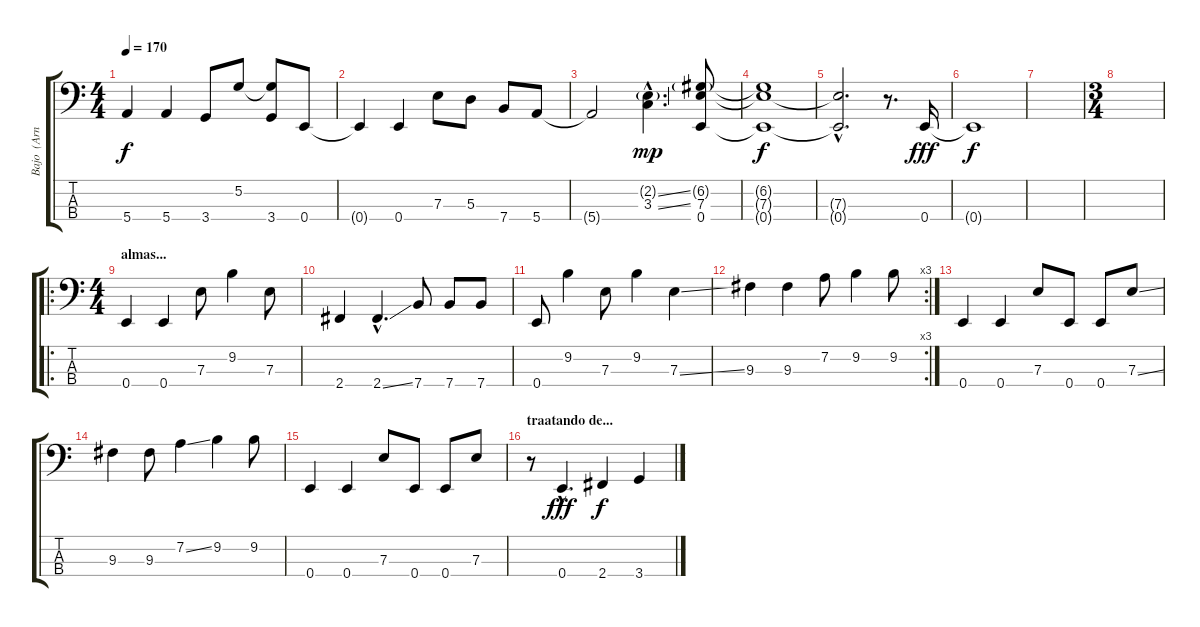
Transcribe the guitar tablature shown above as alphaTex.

\track ("Bajo  (Arnedo)" "Bajo  (Arn") {instrument electricbasspick}
\staff {score tabs}
\tuning (G2 D2 A1 E1) {hide}
\ts (4 4)
\tempo 170
\clef f4
\ks c
5.4.4{dy f} 5.4.4 3.4.8 5.2.8 (5.2{t} 3.4).8 0.4.8 |
0.4{t}.4 0.4.4 7.3.8 5.3.8 7.4.8 5.4.8 |
5.4{t}.2 (2.2{ss g hac} 3.3{ss hac}).4{d dy mp} (6.2{g} 7.3 0.4).8 |
(6.2{t} 7.3{t} 0.4{t}).1{dy f} |
(7.3{hac t} 0.4{hac t}).2{d} r.8{d} 0.4.16{dy fff} |
0.4{t}.1{dy f} |
|
\ts (3 4)
|
\ro
\ts (4 4)
\section ("" "almas...")
0.4.4 0.4.4 7.3.8 9.2.4 7.3.8 |
2.4.4 2.4{ss hac}.4{d} 7.4.8 7.4.8 7.4.8 |
0.4.8 9.2.4 7.3.8 9.2.4 7.3{ss}.4 |
\rc 3
9.3.4 9.3.4 7.2.8 9.2.4 9.2.8 |
0.4.4 0.4.4 7.3.8 0.4.8 0.4.8 7.3{ss}.8 |
9.3.4 9.3.8 7.2{ss}.4 9.2.4 9.2.8 |
0.4.4 0.4.4 7.3.8 0.4.8 0.4.8 7.3.8 |
\section ("" "traatando de...")
r.8 0.4{hac}.4{d dy fff} 2.4.4{dy f} 3.4.4
